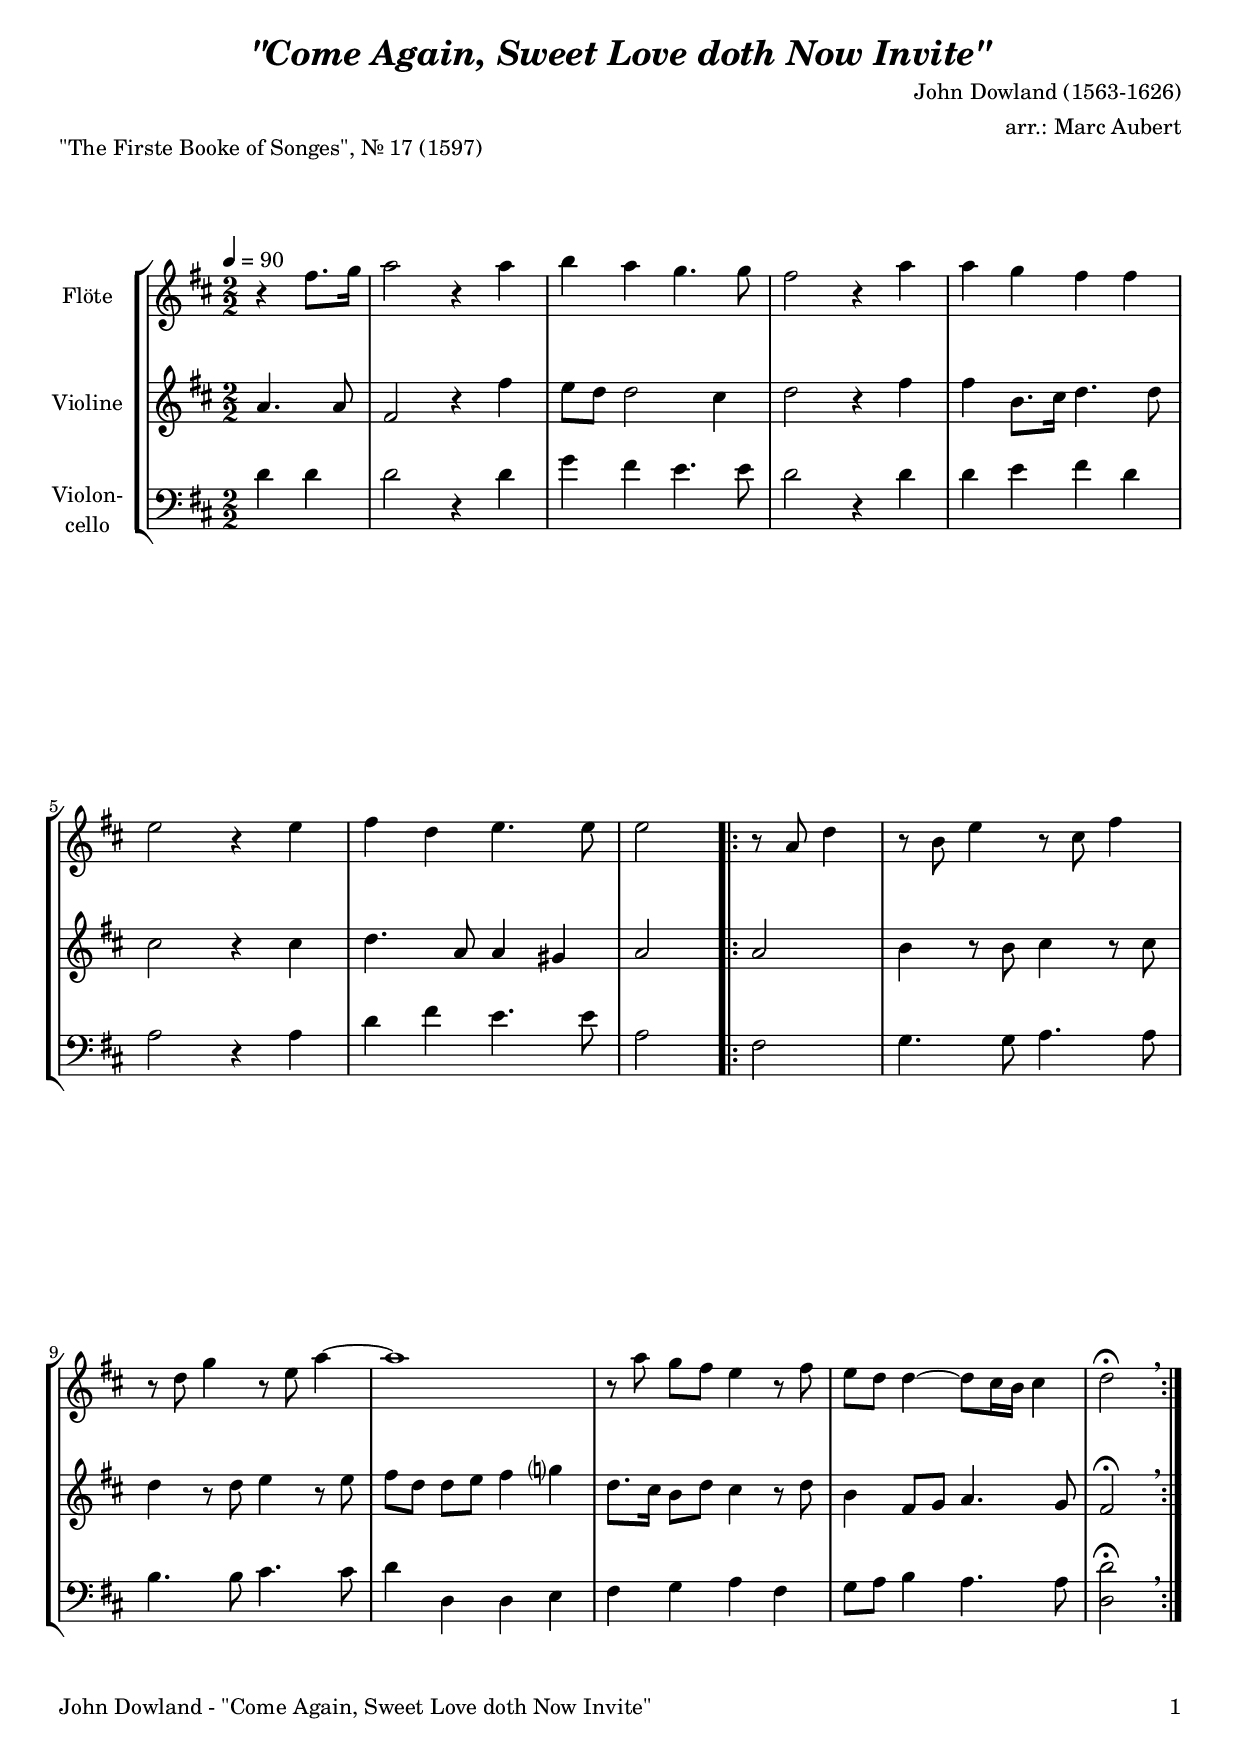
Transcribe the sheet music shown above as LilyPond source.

\version "2.24.4"
\include "deutsch.ly"

#(set-global-staff-size 19)

\header {
  title     = \markup \bold \italic "\"Come Again, Sweet Love doth Now Invite\""
  composer  = "John Dowland (1563-1626)"
  arranger  = "arr.: Marc Aubert"
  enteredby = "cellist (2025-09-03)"
  piece     = "\"The Firste Booke of Songes\", Nr. 17 (1597)"
}

voiceconsts = {
  \key g \major
  \time 2/2
  \clef "treble"
  \numericTimeSignature
  \compressEmptyMeasures
  % Set default beaming for all staves
  \set Timing.beamExceptions = #'()
  \set Timing.baseMoment     = #(ly:make-moment 1 4)
  \set Timing.beatStructure  = #'(1 1 1 1)
  \tempo 4=90
}

mifl = "flute"
mist = "string ensemble 1"
mivl = "violin"
mivc = "cello"
mipz = "pizzicato strings"

pizz = \markup \box \italic "pizz."

va = \relative c'' {
  \voiceconsts

  \partial 2 r4 h8. c16
  d2 r4 d
  e d c4. c8
  h2 r4 d
  d c h h
  a2 r4 a

  h g a4. a8
  a2
  \repeat volta 2 {
    r8 d, g4
    r8 e a4 r8 fis h4
    r8 g c4 r8 a d4~
    d1
    r8 d c h a4 r8 h

    a g g4~ g8 fis16 e fis4
    g2\fermata \breathe
  }
}

vb = \relative c' {
  \voiceconsts

  \partial 2 d4. d8
  h2 r4 h'
  a8 g g2 fis4
  g2 r4 h
  h e,8. fis16 g4. g8
  fis2 r4 fis

  g4. d8 d4 cis
  d2
  \repeat volta 2 {
    d
    e4 r8 e fis4 r8 fis
    g4 r8 g a4 r8 a
    h g g a h4 c?

    g8. fis16 e8 g fis4 r8 g
    e4 h8 c d4. c8
    h2\fermata \breathe
  }
}

vc = \relative c' {
  \voiceconsts
  \clef "bass"
  
  \partial 2 g4 g
  g2 r4 g
  c h a4. a8
  g2 r4 g
  g a h g
  d2 r4 d

  g h a4. a8
  d,2
  \repeat volta 2 {
    h
    c4. c8 d4. d8
    e4. e8
    fis4. fis8
    g4 g, g a
    h c d h

    c8 d e4 d4. d8
    <g, g'>2\fermata \breathe
  }
}


music = \new StaffGroup <<
      \new Staff {
	\set Staff.midiInstrument = \mifl
	\set Staff.instrumentName = \markup \center-column { "Flöte" }
	\transpose g d' { \va }
      }

      \new Staff {
	\set Staff.midiInstrument = \mivl
	\set Staff.instrumentName = \markup \center-column { "Violine" }
	\transpose g d' { \vb }
      }

      \new Staff {
	\set Staff.midiInstrument = \mivc
	\set Staff.instrumentName = \markup \center-column { "Violon-" "cello" }
	\transpose g d' { \vc }
      }
>>

\book {
   \paper {
    print-page-number = ##t
    print-first-page-number = ##t
    ragged-last-bottom = ##f
    oddHeaderMarkup = \markup \null
    evenHeaderMarkup = \markup \null
    oddFooterMarkup = \markup {
      \fill-line {
        \if \should-print-page-number
        "John Dowland - \"Come Again, Sweet Love doth Now Invite\"" \fromproperty #'page:page-number-string
      }
    }
    evenFooterMarkup = \oddFooterMarkup
  } \score {
    \music
    \layout {}
  }

  \score {
    \unfoldRepeats \music

    \midi {
      \context {
        \Score
      }
    }
  }
}